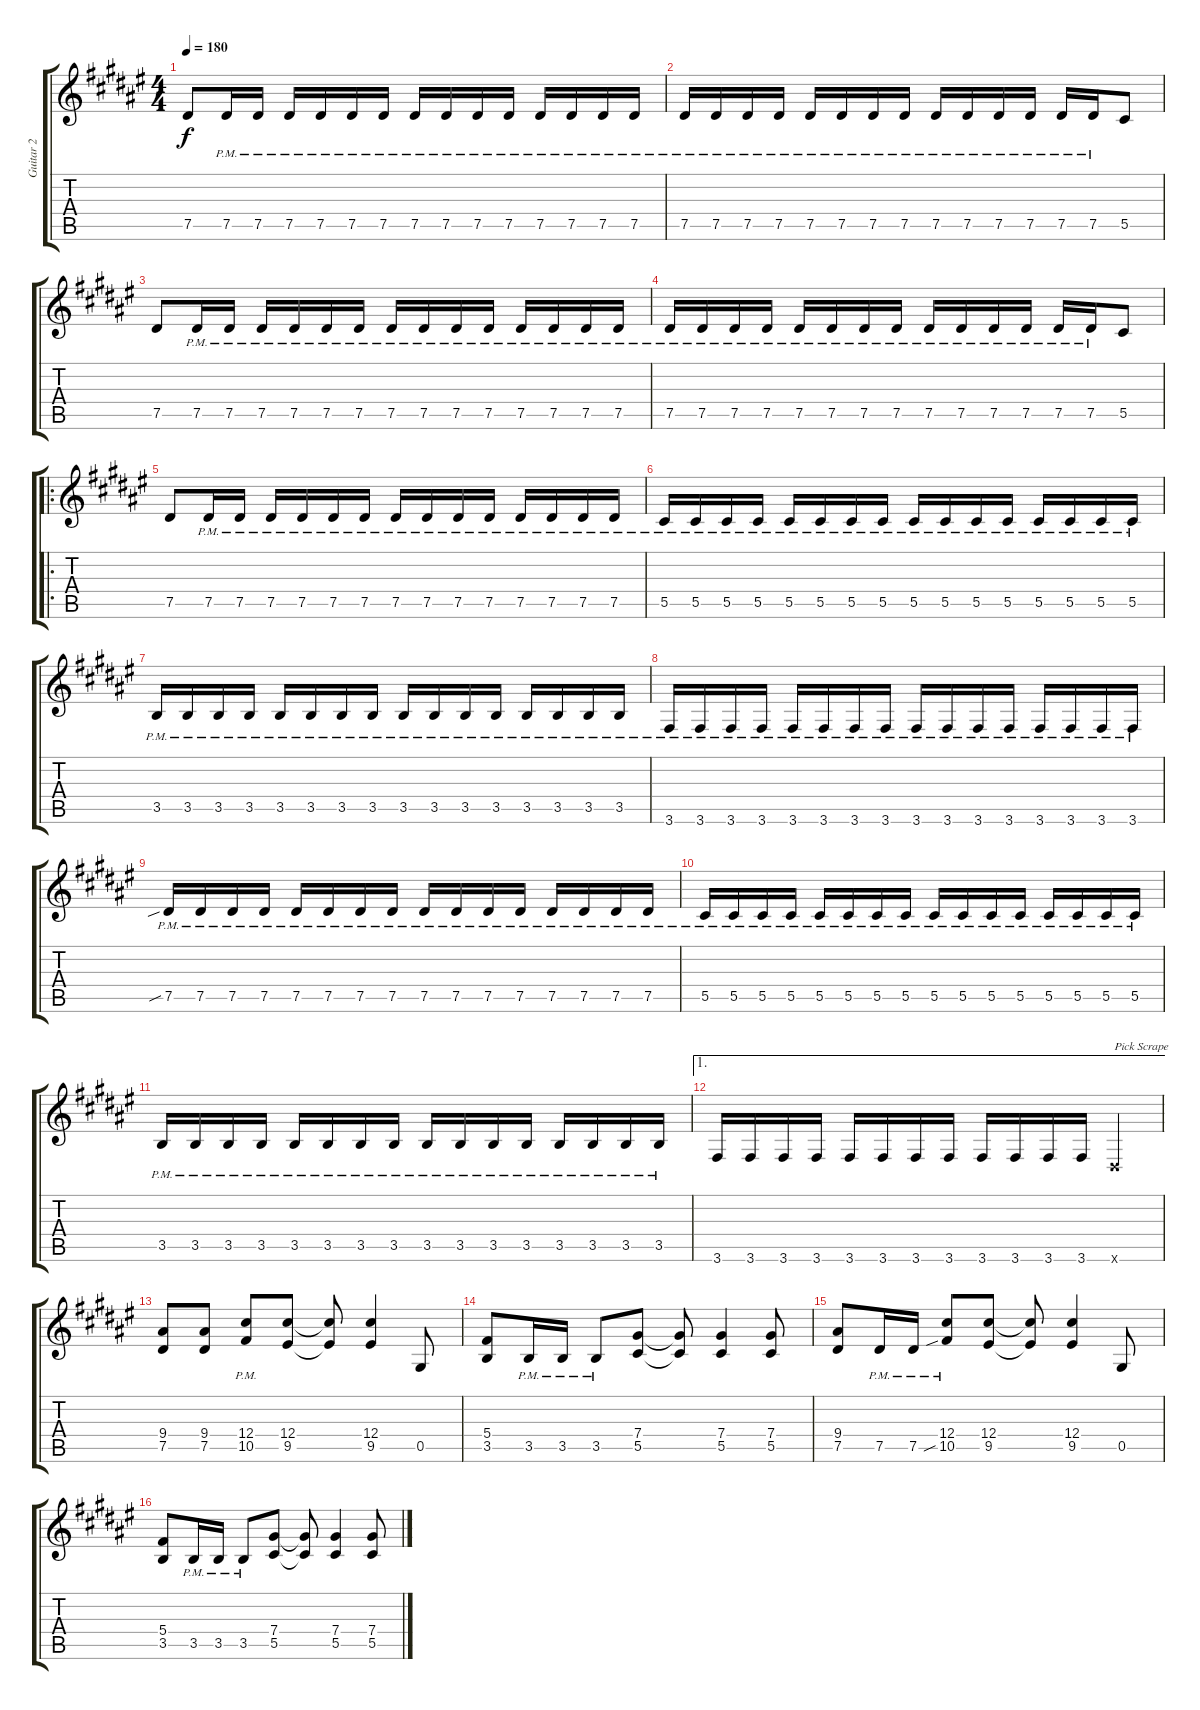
\track ("Guitar 2" "Guitar 2") {instrument distortionguitar}
\staff {score tabs}
\tuning (Eb4 Bb3 Gb3 Db3 Ab2 Eb2) {hide}
\ts (4 4)
\tempo 180
\clef g2
\ks f#
7.5.8{dy f} 7.5{pm}.16 7.5{pm}.16 7.5{pm}.16 7.5{pm}.16 7.5{pm}.16 7.5{pm}.16 7.5{pm}.16 7.5{pm}.16 7.5{pm}.16 7.5{pm}.16 7.5{pm}.16 7.5{pm}.16 7.5{pm}.16 7.5{pm}.16 |
7.5{pm}.16 7.5{pm}.16 7.5{pm}.16 7.5{pm}.16 7.5{pm}.16 7.5{pm}.16 7.5{pm}.16 7.5{pm}.16 7.5{pm}.16 7.5{pm}.16 7.5{pm}.16 7.5{pm}.16 7.5{pm}.16 7.5{pm}.16 5.5.8 |
7.5.8 7.5{pm}.16 7.5{pm}.16 7.5{pm}.16 7.5{pm}.16 7.5{pm}.16 7.5{pm}.16 7.5{pm}.16 7.5{pm}.16 7.5{pm}.16 7.5{pm}.16 7.5{pm}.16 7.5{pm}.16 7.5{pm}.16 7.5{pm}.16 |
7.5{pm}.16 7.5{pm}.16 7.5{pm}.16 7.5{pm}.16 7.5{pm}.16 7.5{pm}.16 7.5{pm}.16 7.5{pm}.16 7.5{pm}.16 7.5{pm}.16 7.5{pm}.16 7.5{pm}.16 7.5{pm}.16 7.5{pm}.16 5.5.8 |
\ro
7.5.8 7.5{pm}.16 7.5{pm}.16 7.5{pm}.16 7.5{pm}.16 7.5{pm}.16 7.5{pm}.16 7.5{pm}.16 7.5{pm}.16 7.5{pm}.16 7.5{pm}.16 7.5{pm}.16 7.5{pm}.16 7.5{pm}.16 7.5{pm}.16 |
5.5{pm}.16 5.5{pm}.16 5.5{pm}.16 5.5{pm}.16 5.5{pm}.16 5.5{pm}.16 5.5{pm}.16 5.5{pm}.16 5.5{pm}.16 5.5{pm}.16 5.5{pm}.16 5.5{pm}.16 5.5{pm}.16 5.5{pm}.16 5.5{pm}.16 5.5{pm}.16 |
3.5{pm}.16 3.5{pm}.16 3.5{pm}.16 3.5{pm}.16 3.5{pm}.16 3.5{pm}.16 3.5{pm}.16 3.5{pm}.16 3.5{pm}.16 3.5{pm}.16 3.5{pm}.16 3.5{pm}.16 3.5{pm}.16 3.5{pm}.16 3.5{pm}.16 3.5{pm}.16 |
3.6{pm}.16 3.6{pm}.16 3.6{pm}.16 3.6{pm}.16 3.6{pm}.16 3.6{pm}.16 3.6{pm}.16 3.6{pm}.16 3.6{pm}.16 3.6{pm}.16 3.6{pm}.16 3.6{pm}.16 3.6{pm}.16 3.6{pm}.16 3.6{pm}.16 3.6{pm}.16 |
7.5{sib pm}.16 7.5{pm}.16 7.5{pm}.16 7.5{pm}.16 7.5{pm}.16 7.5{pm}.16 7.5{pm}.16 7.5{pm}.16 7.5{pm}.16 7.5{pm}.16 7.5{pm}.16 7.5{pm}.16 7.5{pm}.16 7.5{pm}.16 7.5{pm}.16 7.5{pm}.16 |
5.5{pm}.16 5.5{pm}.16 5.5{pm}.16 5.5{pm}.16 5.5{pm}.16 5.5{pm}.16 5.5{pm}.16 5.5{pm}.16 5.5{pm}.16 5.5{pm}.16 5.5{pm}.16 5.5{pm}.16 5.5{pm}.16 5.5{pm}.16 5.5{pm}.16 5.5{pm}.16 |
3.5{pm}.16 3.5{pm}.16 3.5{pm}.16 3.5{pm}.16 3.5{pm}.16 3.5{pm}.16 3.5{pm}.16 3.5{pm}.16 3.5{pm}.16 3.5{pm}.16 3.5{pm}.16 3.5{pm}.16 3.5{pm}.16 3.5{pm}.16 3.5{pm}.16 3.5{pm}.16 |
\ae 1
3.6.16 3.6.16 3.6.16 3.6.16 3.6.16 3.6.16 3.6.16 3.6.16 3.6.16 3.6.16 3.6.16 3.6.16 0.6{x}.4{txt "Pick Scrape"} |
(9.4 7.5).8 (9.4 7.5).8 (12.4{pm} 10.5{pm}).8 (12.4 9.5).8 (12.4{t} 9.5{t}).8 (12.4 9.5).4 0.5.8 |
(5.4 3.5).8 3.5{pm}.16 3.5{pm}.16 3.5{pm}.8 (7.4 5.5).8 (7.4{t} 5.5{t}).8 (7.4 5.5).4 (7.4 5.5).8 |
(9.4 7.5).8 7.5{pm}.16 7.5{pm}.16 (12.4{pm} 10.5{sib pm}).8 (12.4 9.5).8 (12.4{t} 9.5{t}).8 (12.4 9.5).4 0.5.8 |
(5.4 3.5).8 3.5{pm}.16 3.5{pm}.16 3.5{pm}.8 (7.4 5.5).8 (7.4{t} 5.5{t}).8 (7.4 5.5).4 (7.4 5.5).8
